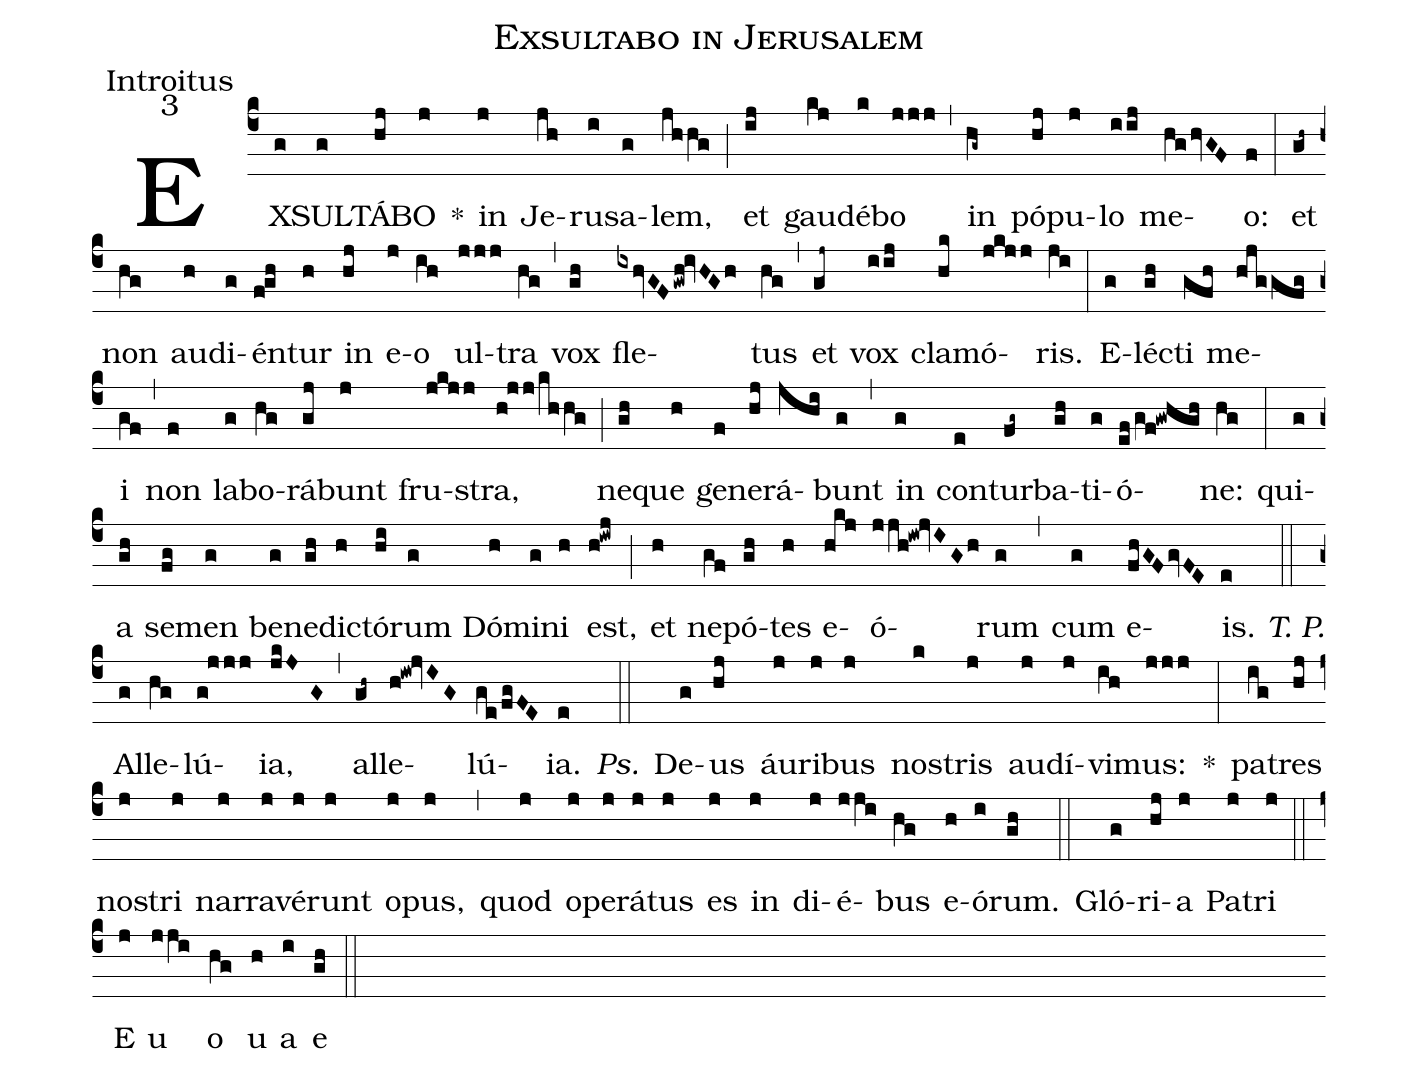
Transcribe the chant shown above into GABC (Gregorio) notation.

name:Exsultabo in Jerusalem;
office-part:Introitus;
mode:3;
%%
(c4) EX(g)SUL(g)TÁ(hj)BO(j) *() in(j) Je(jh)ru(i)sa(g)lem,(jhhg) (;) et(ij) gau(kj)dé(k)bo(jjj) (,) in(hg~) pó(hj)pu(j)lo(iij) me(hg/hvGF)o:(f) (:) et(gh~) non(hg) au(h)di(g)én(f!gh)tur(h) in(hj) e(j)o(ih) ul(jjj)tra(hg) (,) vox(gh) fle(ixhvGF/gwh!ivHGh//)tus(hg) (,) et(gj~) vox(iij) cla(hk)mó(jkjj)ris.(ji) (:) E(g)lé(gh)cti(gfh) me(hjggfg)i(gf) (,) non(f) la(g)bo(hg)rá(gj)bunt(j) fru(jkjj)stra,(h!jj/khhg) (;) ne(gh)que(h) ge(f)ne(hj)rá(jhi)bunt(g) (,) in(g) con(e)tur(fg~)ba(gh)ti(g)ó(ef/gf!gwhgh)ne:(hg) (:) qui(g)a(gh) se(fg)men(g) be(g)ne(gh)di(h)ctó(hi)rum(g) Dó(h)mi(g)ni(h) est,(h!iwj) (;) et(h) ne(gf)pó(gh)tes(h) e(hkj)ó(jjh!iw!jvIG/h)rum(g) (,) cum(g) e(fhGF/gvFE)is.(e) <i>T. P.</i>(::) Al(g)le(hg)lú(g!jjj)ia,(jkJG) (,) al(gh~)le(h!iw!jvIG)lú(ge/fgFE)ia.(e) <i>Ps.</i>(::) De(g)us(hj) áu(j)ri(j)bus(j) nos(k)tris(j) au(j)dí(j)vi(ih)mus:(jjj) *(:) pa(ig)tres(hj) no(j)stri(j) nar(j)ra(j)vé(j)runt(j) o(j)pus,(j) (,) quod(j) o(j)pe(j)rá(j)tus(j) es(j) in(j) di(j)é(jji)bus(hg) e(h)ó(i)rum.(gh) (::) Gló(g)ri(hj)a(j) Pa(j)tri(j) (::) E(j) u(jji) o(hg) u(h) a(i) e(gh) (::)
